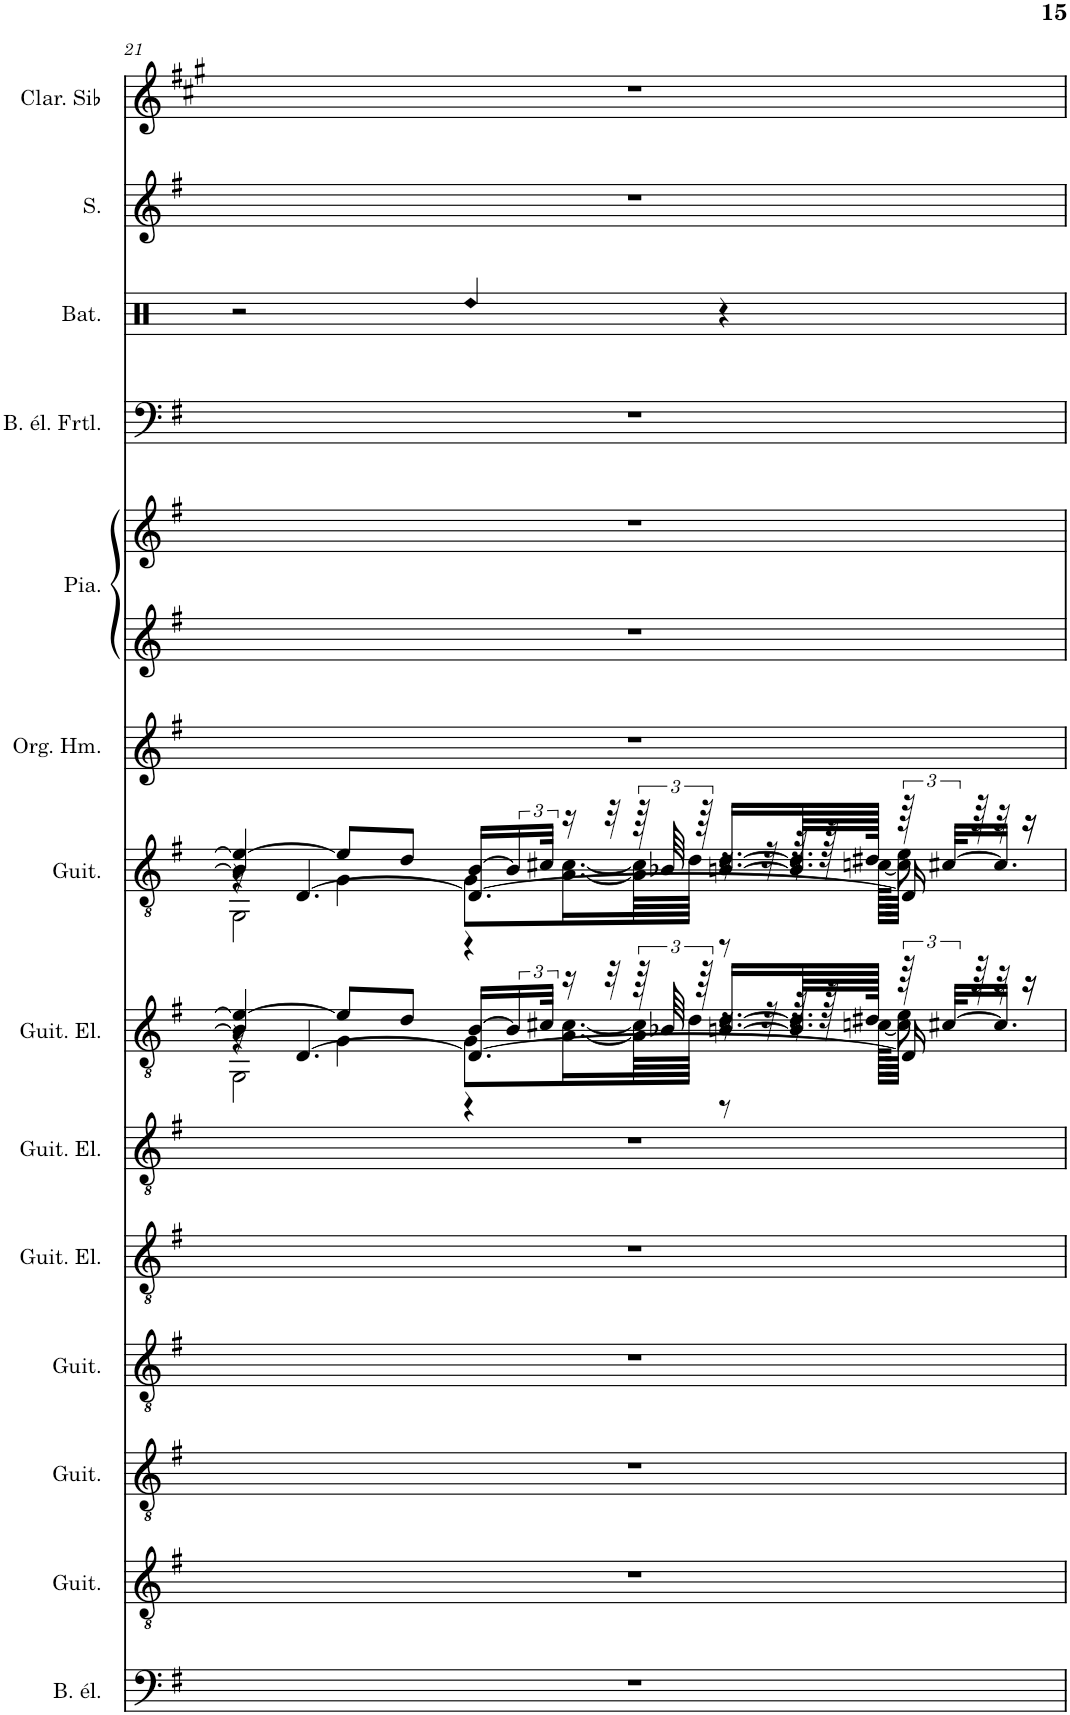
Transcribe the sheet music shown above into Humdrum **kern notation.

**kern	**kern	**kern	**kern	**kern	**kern	**kern	**kern	**kern	**kern	**kern	**kern	**kern	**kern	**kern
*part14	*part13	*part12	*part11	*part10	*part9	*part8	*part7	*part6	*part5	*part5	*part4	*part3	*part2	*part1
*staff15	*staff14	*staff13	*staff12	*staff11	*staff10	*staff9	*staff8	*staff7	*staff6	*staff5	*staff4	*staff3	*staff2	*staff1
*I"Basse électrique à 6 cordes, Harmoniques	*I"Guitare acoustique, �cho 2	*I"Guitare acoustique, �cho 1	*I"Guitare acoustique, Guitare 5	*I"Guitare électrique, Guitare 4	*I"Guitare électrique, Guitare 3	*I"Guitare électrique, Guitare 2	*I"Guitare acoustique, Guitare 1	*I"Orgue Hammond, Clavier 2	*I"Piano, Clavier 1	*	*I"Basse électrique fretless, Basse	*I"Batterie, Batterie	*I"Soprano, Choeurs	*I"Clarinette en Sib
*I'B. él.	*I'Guit.	*I'Guit.	*I'Guit.	*I'Guit. El.	*I'Guit. El.	*I'Guit. El.	*I'Guit.	*I'Org. Hm.	*I'Pia.	*	*I'B. él. Frtl.	*I'Bat.	*I'S.	*I'Clar. Sib
!!LO:PB:g=z
*clefF4	*clefGv2	*clefGv2	*clefGv2	*clefGv2	*clefGv2	*clefGv2	*clefGv2	*clefG2	*clefG2	*clefG2	*clefF4	*clefX	*clefG2	*clefG2
*Trd7c12	*	*	*	*	*	*	*	*	*	*	*Trd7c12	*	*	*Trd1c2
*k[f#]	*k[f#]	*k[f#]	*k[f#]	*k[f#]	*k[f#]	*k[f#]	*k[f#]	*k[f#]	*k[f#]	*k[f#]	*k[f#]	*k[]	*k[f#]	*k[f#c#g#]
*M4/4	*M4/4	*M4/4	*M4/4	*M4/4	*M4/4	*M4/4	*M4/4	*M4/4	*M4/4	*M4/4	*M4/4	*M4/4	*M4/4	*M4/4
=21	=21	=21	=21	=21	=21	=21	=21	=21	=21	=21	=21	=21	=21	=21
*	*	*	*	*	*	*^	*^	*	*	*	*	*	*	*
*	*	*	*	*	*	*	*^	*	*^	*	*	*	*	*	*	*
*	*	*	*	*	*	*	*	*^	*	*	*^	*	*	*	*	*	*	*
1r	1r	1r	1r	1r	1r	4B/] 4e/_	4r	8r	2GG\	4B/] 4e/_	4r	8r	2GG\	1r	1r	1r	1r	2r	1r	1r
.	.	.	.	.	.	.	.	[4.D/	.	.	.	[4.D/	.	.	.	.	.	.	.	.
.	.	.	.	.	.	8e/L]	4G\	.	.	8e/L]	4G\	.	.	.	.	.	.	.	.	.
.	.	.	.	.	.	8d/J	.	.	.	8d/J	.	.	.	.	.	.	.	.	.	.
!	!	!	!	!	!	!	!	!	!	!	!	!	!	!	!	!	!	!LO:N:head=diamond	!	!
.	.	.	.	.	.	[16B/LL	8G\L	4.D/_	4r	[16B/LL	8G\L	4.D/_	4r	.	.	.	.	4Rdd/	.	.
.	.	.	.	.	.	24B/]	.	.	.	24B/]	.	.	.	.	.	.	.	.	.	.
.	.	.	.	.	.	48c#X/JJk	.	.	.	48c#X/JJk	.	.	.	.	.	.	.	.	.	.
.	.	.	.	.	.	16r	[16.A\ [16.c#\L	.	.	16r	[16.A\ [16.c#\L	.	.	.	.	.	.	.	.	.
.	.	.	.	.	.	32r	.	.	.	32r	.	.	.	.	.	.	.	.	.	.
.	.	.	.	.	.	96r	64A\] 64c#\]LL	.	.	96r	64A\] 64c#\]LL	.	.	.	.	.	.	.	.	.
.	.	.	.	.	.	96B-X/	.	.	.	96B-X/	.	.	.	.	.	.	.	.	.	.
.	.	.	.	.	.	.	64d\JJJJ	.	.	.	64d\JJJJ	.	.	.	.	.	.	.	.	.
.	.	.	.	.	.	96r	.	.	.	96r	.	.	.	.	.	.	.	.	.	.
.	.	.	.	.	.	[16.Bn/ [16.d/LL	16r	.	8r	[16.Bn/ [16.d/LL	16r	.	8r	.	.	.	.	4r	.	.
.	.	.	.	.	.	.	32r	.	.	.	32r	.	.	.	.	.	.	.	.	.
.	.	.	.	.	.	64.B/] 64.d/]LL	64r	.	.	64.B/] 64.d/]LL	64r	.	.	.	.	.	.	.	.	.
.	.	.	.	.	.	.	128r	.	.	.	128r	.	.	.	.	.	.	.	.	.
.	.	.	.	.	.	128d#X/JJJJk	[128cn\KLLLL	.	.	128d#X/JJJJk	[128cn\KLLLL	.	.	.	.	.	.	.	.	.
.	.	.	.	.	.	96r	64c\JJJJ]	16D/]	8e\	96r	64c\JJJJ]	16D/]	8e\	.	.	.	.	.	.	.
.	.	.	.	.	.	[48c#X/KLL	.	.	.	[48c#X/KLL	.	.	.	.	.	.	.	.	.	.
.	.	.	.	.	.	.	64r	.	.	.	64r	.	.	.	.	.	.	.	.	.
.	.	.	.	.	.	16.c#/JJ]	32r	.	.	16.c#/JJ]	32r	.	.	.	.	.	.	.	.	.
.	.	.	.	.	.	.	16r	16r	.	.	16r	16r	.	.	.	.	.	.	.	.
*	*	*	*	*	*	*v	*v	*v	*v	*	*	*	*	*	*	*	*	*	*	*
*	*	*	*	*	*	*	*v	*v	*v	*v	*	*	*	*	*	*	*
=	=	=	=	=	=	=	=	=	=	=	=	=	=	=
*-	*-	*-	*-	*-	*-	*-	*-	*-	*-	*-	*-	*-	*-	*-
